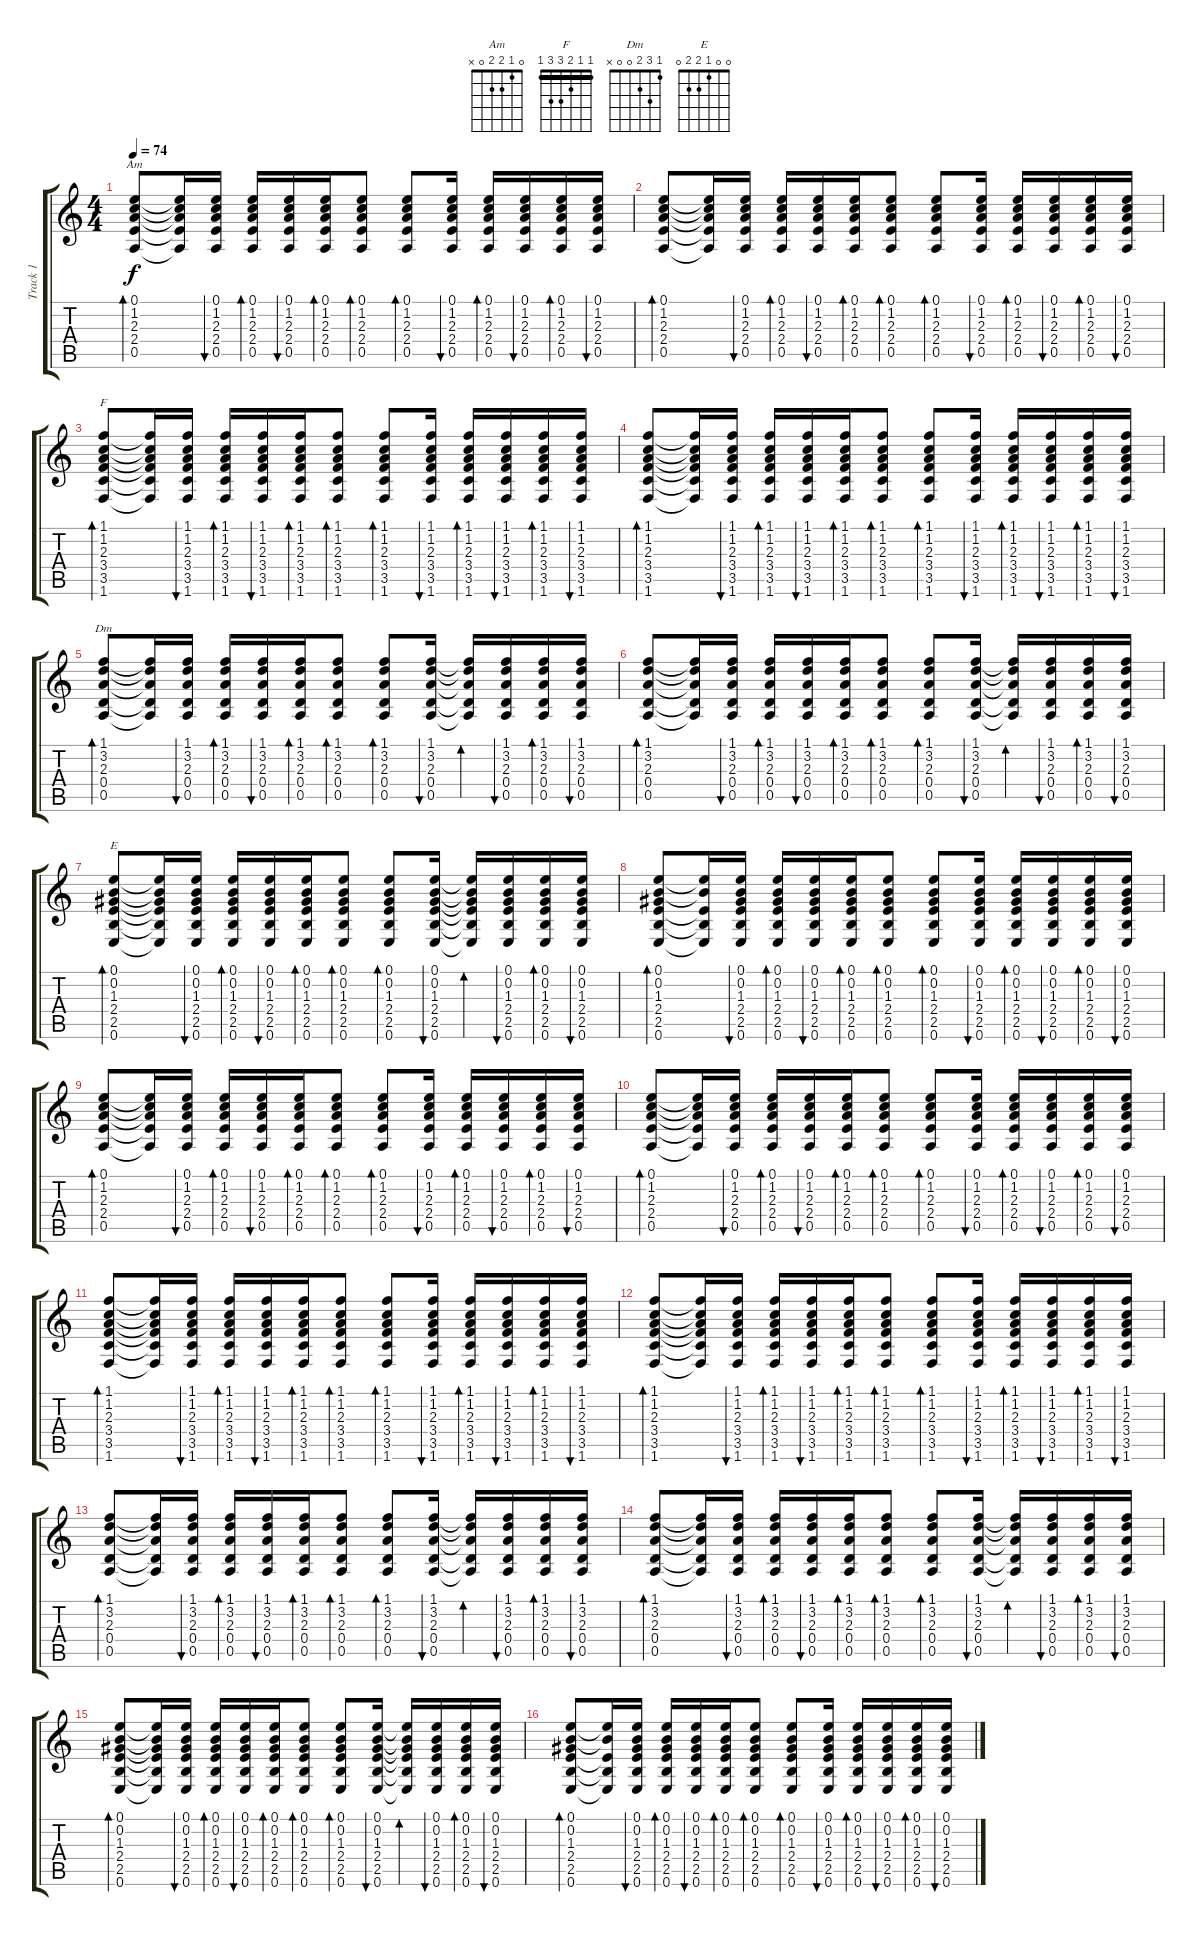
\track ("Track 1" "Track 1") {instrument electricguitarjazz}
\staff {score tabs}
\tuning (E4 B3 G3 D3 A2 E2) {hide}
\chord ("Am" 0 1 2 2 0 x)
\chord ("F" 1 1 2 3 3 1) {barre 1}
\chord ("Dm" 1 3 2 0 0 x)
\chord ("E" 0 0 1 2 2 0)
\ts (4 4)
\tempo 74
\clef g2
\ks c
(0.1 1.2 2.3 2.4 0.5).8{bd 60 ch "Am" dy f} (0.1{t} 1.2{t} 2.3{t} 2.4{t} 0.5{t}).16 (0.1 1.2 2.3 2.4 0.5).16{bu 60} (0.1 1.2 2.3 2.4 0.5).16{bd 60} (0.1 1.2 2.3 2.4 0.5).16{bu 60} (0.1 1.2 2.3 2.4 0.5).16{bd 60} (0.1 1.2 2.3 2.4 0.5).8{bd 60} (0.1 1.2 2.3 2.4 0.5).8{bd 60} (0.1 1.2 2.3 2.4 0.5).16{bu 60} (0.1 1.2 2.3 2.4 0.5).16{bd 60} (0.1 1.2 2.3 2.4 0.5).16{bu 60} (0.1 1.2 2.3 2.4 0.5).16{bd 60} (0.1 1.2 2.3 2.4 0.5).16{bu 60} |
(0.1 1.2 2.3 2.4 0.5).8{bd 60} (0.1{t} 1.2{t} 2.3{t} 2.4{t} 0.5{t}).16 (0.1 1.2 2.3 2.4 0.5).16{bu 60} (0.1 1.2 2.3 2.4 0.5).16{bd 60} (0.1 1.2 2.3 2.4 0.5).16{bu 60} (0.1 1.2 2.3 2.4 0.5).16{bd 60} (0.1 1.2 2.3 2.4 0.5).8{bd 60} (0.1 1.2 2.3 2.4 0.5).8{bd 60} (0.1 1.2 2.3 2.4 0.5).16{bu 60} (0.1 1.2 2.3 2.4 0.5).16{bd 60} (0.1 1.2 2.3 2.4 0.5).16{bu 60} (0.1 1.2 2.3 2.4 0.5).16{bd 60} (0.1 1.2 2.3 2.4 0.5).16{bu 60} |
(1.1 1.2 2.3 3.4 3.5 1.6).8{bd 60 ch "F"} (1.1{t} 1.2{t} 2.3{t} 3.4{t} 3.5{t} 1.6{t}).16 (1.1 1.2 2.3 3.4 3.5 1.6).16{bu 60} (1.1 1.2 2.3 3.4 3.5 1.6).16{bd 60} (1.1 1.2 2.3 3.4 3.5 1.6).16{bu 60} (1.1 1.2 2.3 3.4 3.5 1.6).16{bd 60} (1.1 1.2 2.3 3.4 3.5 1.6).8{bd 60} (1.1 1.2 2.3 3.4 3.5 1.6).8{bd 60} (1.1 1.2 2.3 3.4 3.5 1.6).16{bu 60} (1.1 1.2 2.3 3.4 3.5 1.6).16{bd 60} (1.1 1.2 2.3 3.4 3.5 1.6).16{bu 60} (1.1 1.2 2.3 3.4 3.5 1.6).16{bd 60} (1.1 1.2 2.3 3.4 3.5 1.6).16{bu 60} |
(1.1 1.2 2.3 3.4 3.5 1.6).8{bd 60} (1.1{t} 1.2{t} 2.3{t} 3.4{t} 3.5{t} 1.6{t}).16 (1.1 1.2 2.3 3.4 3.5 1.6).16{bu 60} (1.1 1.2 2.3 3.4 3.5 1.6).16{bd 60} (1.1 1.2 2.3 3.4 3.5 1.6).16{bu 60} (1.1 1.2 2.3 3.4 3.5 1.6).16{bd 60} (1.1 1.2 2.3 3.4 3.5 1.6).8{bd 60} (1.1 1.2 2.3 3.4 3.5 1.6).8{bd 60} (1.1 1.2 2.3 3.4 3.5 1.6).16{bu 60} (1.1 1.2 2.3 3.4 3.5 1.6).16{bd 60} (1.1 1.2 2.3 3.4 3.5 1.6).16{bu 60} (1.1 1.2 2.3 3.4 3.5 1.6).16{bd 60} (1.1 1.2 2.3 3.4 3.5 1.6).16{bu 60} |
(1.1 3.2 2.3 0.4 0.5).8{bd 60 ch "Dm"} (1.1{t} 3.2{t} 2.3{t} 0.4{t} 0.5{t}).16 (1.1 3.2 2.3 0.4 0.5).16{bu 60} (1.1 3.2 2.3 0.4 0.5).16{bd 60} (1.1 3.2 2.3 0.4 0.5).16{bu 60} (1.1 3.2 2.3 0.4 0.5).16{bd 60} (1.1 3.2 2.3 0.4 0.5).8{bd 60} (1.1 3.2 2.3 0.4 0.5).8{bd 60} (1.1 3.2 2.3 0.4 0.5).16{bu 60} (1.1{t} 3.2{t} 2.3{t} 0.4{t} 0.5{t}).16{bd 60} (1.1 3.2 2.3 0.4 0.5).16{bu 60} (1.1 3.2 2.3 0.4 0.5).16{bd 60} (1.1 3.2 2.3 0.4 0.5).16{bu 60} |
(1.1 3.2 2.3 0.4 0.5).8{bd 60} (1.1{t} 3.2{t} 2.3{t} 0.4{t} 0.5{t}).16 (1.1 3.2 2.3 0.4 0.5).16{bu 60} (1.1 3.2 2.3 0.4 0.5).16{bd 60} (1.1 3.2 2.3 0.4 0.5).16{bu 60} (1.1 3.2 2.3 0.4 0.5).16{bd 60} (1.1 3.2 2.3 0.4 0.5).8{bd 60} (1.1 3.2 2.3 0.4 0.5).8{bd 60} (1.1 3.2 2.3 0.4 0.5).16{bu 60} (1.1{t} 3.2{t} 2.3{t} 0.4{t} 0.5{t}).16{bd 60} (1.1 3.2 2.3 0.4 0.5).16{bu 60} (1.1 3.2 2.3 0.4 0.5).16{bd 60} (1.1 3.2 2.3 0.4 0.5).16{bu 60} |
(0.1 0.2 1.3 2.4 2.5 0.6).8{bd 60 ch "E"} (0.1{t} 0.2{t} 1.3{t} 2.4{t} 2.5{t} 0.6{t}).16 (0.1 0.2 1.3 2.4 2.5 0.6).16{bu 60} (0.1 0.2 1.3 2.4 2.5 0.6).16{bd 60} (0.1 0.2 1.3 2.4 2.5 0.6).16{bu 60} (0.1 0.2 1.3 2.4 2.5 0.6).16{bd 60} (0.1 0.2 1.3 2.4 2.5 0.6).8{bd 60} (0.1 0.2 1.3 2.4 2.5 0.6).8{bd 60} (0.1 0.2 1.3 2.4 2.5 0.6).16{bu 60} (0.1{t} 0.2{t} 1.3{t} 2.4{t} 2.5{t} 0.6{t}).16{bd 60} (0.1 0.2 1.3 2.4 2.5 0.6).16{bu 60} (0.1 0.2 1.3 2.4 2.5 0.6).16{bd 60} (0.1 0.2 1.3 2.4 2.5 0.6).16{bu 60} |
(0.1 0.2 1.3 2.4 2.5 0.6).8{bd 60} (0.1{t} 0.2{t} 2.4{t} 2.5{t} 0.6{t}).16 (0.1 0.2 1.3 2.4 2.5 0.6).16{bu 60} (0.1 0.2 1.3 2.4 2.5 0.6).16{bd 60} (0.1 0.2 1.3 2.4 2.5 0.6).16{bu 60} (0.1 0.2 1.3 2.4 2.5 0.6).16{bd 60} (0.1 0.2 1.3 2.4 2.5 0.6).8{bd 60} (0.1 0.2 1.3 2.4 2.5 0.6).8{bd 60} (0.1 0.2 1.3 2.4 2.5 0.6).16{bu 60} (0.1 0.2 1.3 2.4 2.5 0.6).16{bd 60} (0.1 0.2 1.3 2.4 2.5 0.6).16{bu 60} (0.1 0.2 1.3 2.4 2.5 0.6).16{bd 60} (0.1 0.2 1.3 2.4 2.5 0.6).16{bu 60} |
(0.1 1.2 2.3 2.4 0.5).8{bd 60} (0.1{t} 1.2{t} 2.3{t} 2.4{t} 0.5{t}).16 (0.1 1.2 2.3 2.4 0.5).16{bu 60} (0.1 1.2 2.3 2.4 0.5).16{bd 60} (0.1 1.2 2.3 2.4 0.5).16{bu 60} (0.1 1.2 2.3 2.4 0.5).16{bd 60} (0.1 1.2 2.3 2.4 0.5).8{bd 60} (0.1 1.2 2.3 2.4 0.5).8{bd 60} (0.1 1.2 2.3 2.4 0.5).16{bu 60} (0.1 1.2 2.3 2.4 0.5).16{bd 60} (0.1 1.2 2.3 2.4 0.5).16{bu 60} (0.1 1.2 2.3 2.4 0.5).16{bd 60} (0.1 1.2 2.3 2.4 0.5).16{bu 60} |
(0.1 1.2 2.3 2.4 0.5).8{bd 60} (0.1{t} 1.2{t} 2.3{t} 2.4{t} 0.5{t}).16 (0.1 1.2 2.3 2.4 0.5).16{bu 60} (0.1 1.2 2.3 2.4 0.5).16{bd 60} (0.1 1.2 2.3 2.4 0.5).16{bu 60} (0.1 1.2 2.3 2.4 0.5).16{bd 60} (0.1 1.2 2.3 2.4 0.5).8{bd 60} (0.1 1.2 2.3 2.4 0.5).8{bd 60} (0.1 1.2 2.3 2.4 0.5).16{bu 60} (0.1 1.2 2.3 2.4 0.5).16{bd 60} (0.1 1.2 2.3 2.4 0.5).16{bu 60} (0.1 1.2 2.3 2.4 0.5).16{bd 60} (0.1 1.2 2.3 2.4 0.5).16{bu 60} |
(1.1 1.2 2.3 3.4 3.5 1.6).8{bd 60} (1.1{t} 1.2{t} 2.3{t} 3.4{t} 3.5{t} 1.6{t}).16 (1.1 1.2 2.3 3.4 3.5 1.6).16{bu 60} (1.1 1.2 2.3 3.4 3.5 1.6).16{bd 60} (1.1 1.2 2.3 3.4 3.5 1.6).16{bu 60} (1.1 1.2 2.3 3.4 3.5 1.6).16{bd 60} (1.1 1.2 2.3 3.4 3.5 1.6).8{bd 60} (1.1 1.2 2.3 3.4 3.5 1.6).8{bd 60} (1.1 1.2 2.3 3.4 3.5 1.6).16{bu 60} (1.1 1.2 2.3 3.4 3.5 1.6).16{bd 60} (1.1 1.2 2.3 3.4 3.5 1.6).16{bu 60} (1.1 1.2 2.3 3.4 3.5 1.6).16{bd 60} (1.1 1.2 2.3 3.4 3.5 1.6).16{bu 60} |
(1.1 1.2 2.3 3.4 3.5 1.6).8{bd 60} (1.1{t} 1.2{t} 2.3{t} 3.4{t} 3.5{t} 1.6{t}).16 (1.1 1.2 2.3 3.4 3.5 1.6).16{bu 60} (1.1 1.2 2.3 3.4 3.5 1.6).16{bd 60} (1.1 1.2 2.3 3.4 3.5 1.6).16{bu 60} (1.1 1.2 2.3 3.4 3.5 1.6).16{bd 60} (1.1 1.2 2.3 3.4 3.5 1.6).8{bd 60} (1.1 1.2 2.3 3.4 3.5 1.6).8{bd 60} (1.1 1.2 2.3 3.4 3.5 1.6).16{bu 60} (1.1 1.2 2.3 3.4 3.5 1.6).16{bd 60} (1.1 1.2 2.3 3.4 3.5 1.6).16{bu 60} (1.1 1.2 2.3 3.4 3.5 1.6).16{bd 60} (1.1 1.2 2.3 3.4 3.5 1.6).16{bu 60} |
(1.1 3.2 2.3 0.4 0.5).8{bd 60} (1.1{t} 3.2{t} 2.3{t} 0.4{t} 0.5{t}).16 (1.1 3.2 2.3 0.4 0.5).16{bu 60} (1.1 3.2 2.3 0.4 0.5).16{bd 60} (1.1 3.2 2.3 0.4 0.5).16{bu 60} (1.1 3.2 2.3 0.4 0.5).16{bd 60} (1.1 3.2 2.3 0.4 0.5).8{bd 60} (1.1 3.2 2.3 0.4 0.5).8{bd 60} (1.1 3.2 2.3 0.4 0.5).16{bu 60} (1.1{t} 3.2{t} 2.3{t} 0.4{t} 0.5{t}).16{bd 60} (1.1 3.2 2.3 0.4 0.5).16{bu 60} (1.1 3.2 2.3 0.4 0.5).16{bd 60} (1.1 3.2 2.3 0.4 0.5).16{bu 60} |
(1.1 3.2 2.3 0.4 0.5).8{bd 60} (1.1{t} 3.2{t} 2.3{t} 0.4{t} 0.5{t}).16 (1.1 3.2 2.3 0.4 0.5).16{bu 60} (1.1 3.2 2.3 0.4 0.5).16{bd 60} (1.1 3.2 2.3 0.4 0.5).16{bu 60} (1.1 3.2 2.3 0.4 0.5).16{bd 60} (1.1 3.2 2.3 0.4 0.5).8{bd 60} (1.1 3.2 2.3 0.4 0.5).8{bd 60} (1.1 3.2 2.3 0.4 0.5).16{bu 60} (1.1{t} 3.2{t} 2.3{t} 0.4{t} 0.5{t}).16{bd 60} (1.1 3.2 2.3 0.4 0.5).16{bu 60} (1.1 3.2 2.3 0.4 0.5).16{bd 60} (1.1 3.2 2.3 0.4 0.5).16{bu 60} |
(0.1 0.2 1.3 2.4 2.5 0.6).8{bd 60} (0.1{t} 0.2{t} 1.3{t} 2.4{t} 2.5{t} 0.6{t}).16 (0.1 0.2 1.3 2.4 2.5 0.6).16{bu 60} (0.1 0.2 1.3 2.4 2.5 0.6).16{bd 60} (0.1 0.2 1.3 2.4 2.5 0.6).16{bu 60} (0.1 0.2 1.3 2.4 2.5 0.6).16{bd 60} (0.1 0.2 1.3 2.4 2.5 0.6).8{bd 60} (0.1 0.2 1.3 2.4 2.5 0.6).8{bd 60} (0.1 0.2 1.3 2.4 2.5 0.6).16{bu 60} (0.1{t} 0.2{t} 1.3{t} 2.4{t} 2.5{t} 0.6{t}).16{bd 60} (0.1 0.2 1.3 2.4 2.5 0.6).16{bu 60} (0.1 0.2 1.3 2.4 2.5 0.6).16{bd 60} (0.1 0.2 1.3 2.4 2.5 0.6).16{bu 60} |
(0.1 0.2 1.3 2.4 2.5 0.6).8{bd 60} (0.1{t} 0.2{t} 2.4{t} 2.5{t} 0.6{t}).16 (0.1 0.2 1.3 2.4 2.5 0.6).16{bu 60} (0.1 0.2 1.3 2.4 2.5 0.6).16{bd 60} (0.1 0.2 1.3 2.4 2.5 0.6).16{bu 60} (0.1 0.2 1.3 2.4 2.5 0.6).16{bd 60} (0.1 0.2 1.3 2.4 2.5 0.6).8{bd 60} (0.1 0.2 1.3 2.4 2.5 0.6).8{bd 60} (0.1 0.2 1.3 2.4 2.5 0.6).16{bu 60} (0.1 0.2 1.3 2.4 2.5 0.6).16{bd 60} (0.1 0.2 1.3 2.4 2.5 0.6).16{bu 60} (0.1 0.2 1.3 2.4 2.5 0.6).16{bd 60} (0.1 0.2 1.3 2.4 2.5 0.6).16{bu 60}
